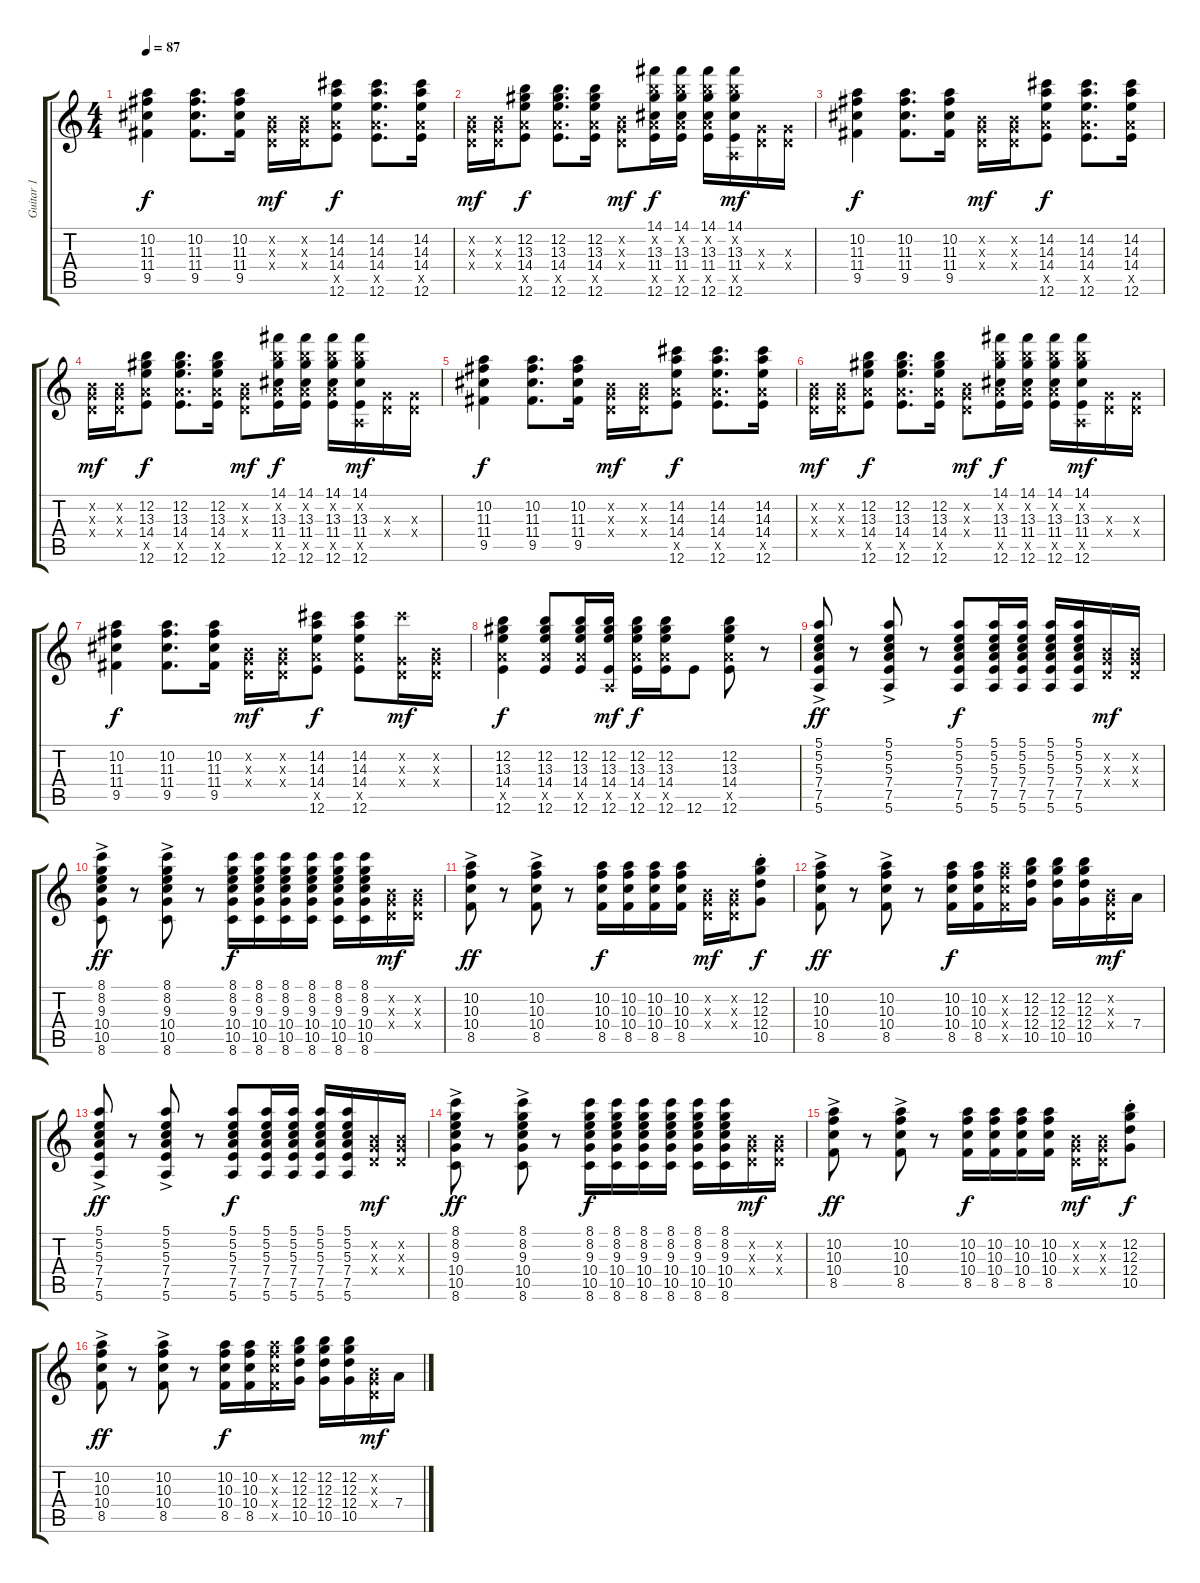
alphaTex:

\track ("Guitar 1" "Guitar 1") {instrument electricguitarclean}
\staff {score tabs}
\tuning (E4 B3 G3 D3 A2 E2) {hide}
\ts (4 4)
\tempo 87
\clef g2
\ks c
(10.2 11.3 11.4 9.5).4{dy f} (10.2 11.3 11.4 9.5).8{d} (10.2 11.3 11.4 9.5).16 (0.2{x} 0.3{x} 0.4{x}).16{dy mf} (0.2{x} 0.3{x} 0.4{x}).16 (14.2 14.3 14.4 12.5{x} 12.6).8{dy f} (14.2 14.3 14.4 12.5{x} 12.6).8{d} (14.2 14.3 14.4 12.5{x} 12.6).16 |
(0.2{x} 0.3{x} 0.4{x}).16{dy mf} (0.2{x} 0.3{x} 0.4{x}).16 (12.2 13.3 14.4 12.5{x} 12.6).8{dy f} (12.2 13.3 14.4 12.5{x} 12.6).8{d} (12.2 13.3 14.4 12.5{x} 12.6).16 (0.2{x} 0.3{x} 0.4{x}).8{dy mf} (14.1 12.2{x} 13.3 11.4 12.5{x} 12.6).16{dy f} (14.1 12.2{x} 13.3 11.4 12.5{x} 12.6).16 (14.1 12.2{x} 13.3 11.4 12.5{x} 12.6).16 (14.1 12.2{x} 13.3 11.4 0.5{x} 12.6).16{dy mf} (0.3{x} 0.4{x}).16 (0.3{x} 0.4{x}).16 |
(10.2 11.3 11.4 9.5).4{dy f} (10.2 11.3 11.4 9.5).8{d} (10.2 11.3 11.4 9.5).16 (0.2{x} 0.3{x} 0.4{x}).16{dy mf} (0.2{x} 0.3{x} 0.4{x}).16 (14.2 14.3 14.4 12.5{x} 12.6).8{dy f} (14.2 14.3 14.4 12.5{x} 12.6).8{d} (14.2 14.3 14.4 12.5{x} 12.6).16 |
(0.2{x} 0.3{x} 0.4{x}).16{dy mf} (0.2{x} 0.3{x} 0.4{x}).16 (12.2 13.3 14.4 12.5{x} 12.6).8{dy f} (12.2 13.3 14.4 12.5{x} 12.6).8{d} (12.2 13.3 14.4 12.5{x} 12.6).16 (0.2{x} 0.3{x} 0.4{x}).8{dy mf} (14.1 12.2{x} 13.3 11.4 12.5{x} 12.6).16{dy f} (14.1 12.2{x} 13.3 11.4 12.5{x} 12.6).16 (14.1 12.2{x} 13.3 11.4 12.5{x} 12.6).16 (14.1 12.2{x} 13.3 11.4 0.5{x} 12.6).16{dy mf} (0.3{x} 0.4{x}).16 (0.3{x} 0.4{x}).16 |
(10.2 11.3 11.4 9.5).4{dy f} (10.2 11.3 11.4 9.5).8{d} (10.2 11.3 11.4 9.5).16 (0.2{x} 0.3{x} 0.4{x}).16{dy mf} (0.2{x} 0.3{x} 0.4{x}).16 (14.2 14.3 14.4 12.5{x} 12.6).8{dy f} (14.2 14.3 14.4 12.5{x} 12.6).8{d} (14.2 14.3 14.4 12.5{x} 12.6).16 |
(0.2{x} 0.3{x} 0.4{x}).16{dy mf} (0.2{x} 0.3{x} 0.4{x}).16 (12.2 13.3 14.4 12.5{x} 12.6).8{dy f} (12.2 13.3 14.4 12.5{x} 12.6).8{d} (12.2 13.3 14.4 12.5{x} 12.6).16 (0.2{x} 0.3{x} 0.4{x}).8{dy mf} (14.1 12.2{x} 13.3 11.4 12.5{x} 12.6).16{dy f} (14.1 12.2{x} 13.3 11.4 12.5{x} 12.6).16 (14.1 12.2{x} 13.3 11.4 12.5{x} 12.6).16 (14.1 12.2{x} 13.3 11.4 0.5{x} 12.6).16{dy mf} (0.3{x} 0.4{x}).16 (0.3{x} 0.4{x}).16 |
(10.2 11.3 11.4 9.5).4{dy f} (10.2 11.3 11.4 9.5).8{d} (10.2 11.3 11.4 9.5).16 (0.2{x} 0.3{x} 0.4{x}).16{dy mf} (0.2{x} 0.3{x} 0.4{x}).16 (14.2 14.3 14.4 12.5{x} 12.6).8{dy f} (14.2 14.3 14.4 12.5{x} 12.6).8 (14.2{x} 0.3{x} 0.4{x}).16{dy mf} (0.2{x} 0.3{x} 0.4{x}).16 |
(12.2 13.3 14.4 12.5{x} 12.6).4{dy f} (12.2 13.3 14.4 12.5{x} 12.6).8 (12.2 13.3 14.4 12.5{x} 12.6).16 (12.2 13.3 14.4 0.5{x} 12.6).16{dy mf} (12.2 13.3 14.4 12.5{x} 12.6).16{dy f} (12.2 13.3 14.4 12.5{x} 12.6).16 12.6.8 (12.2 13.3 14.4 12.5{x} 12.6).8 r.8 |
(5.1 5.2 5.3 7.4 7.5 5.6{ac}).8{dy ff} r.8 (5.1 5.2 5.3 7.4 7.5 5.6{ac}).8 r.8 (5.1 5.2 5.3 7.4 7.5 5.6).8{dy f} (5.1 5.2 5.3 7.4 7.5 5.6).16 (5.1 5.2 5.3 7.4 7.5 5.6).16 (5.1 5.2 5.3 7.4 7.5 5.6).16 (5.1 5.2 5.3 7.4 7.5 5.6).16 (0.2{x} 0.3{x} 0.4{x}).16{dy mf} (0.2{x} 0.3{x} 0.4{x}).16 |
(8.1 8.2 9.3{ac} 10.4 10.5 8.6).8{dy ff} r.8 (8.1 8.2 9.3 10.4 10.5 8.6{ac}).8 r.8 (8.1 8.2 9.3 10.4 10.5 8.6).16{dy f} (8.1 8.2 9.3 10.4 10.5 8.6).16 (8.1 8.2 9.3 10.4 10.5 8.6).16 (8.1 8.2 9.3 10.4 10.5 8.6).16 (8.1 8.2 9.3 10.4 10.5 8.6).16 (8.1 8.2 9.3 10.4 10.5 8.6).16 (0.2{x} 0.3{x} 0.4{x}).16{dy mf} (0.2{x} 0.3{x} 0.4{x}).16 |
(10.2{ac} 10.3 10.4 8.5).8{dy ff} r.8 (10.2{ac} 10.3 10.4 8.5).8 r.8 (10.2 10.3 10.4 8.5).16{dy f} (10.2 10.3 10.4 8.5).16 (10.2 10.3 10.4 8.5).16 (10.2 10.3 10.4 8.5).16 (0.2{x} 0.3{x} 0.4{x}).16{dy mf} (0.2{x} 0.3{x} 0.4{x}).16 (12.2{st} 12.3 12.4 10.5).8{dy f} |
(10.2{ac} 10.3 10.4 8.5).8{dy ff} r.8 (10.2{ac} 10.3 10.4 8.5).8 r.8 (10.2 10.3 10.4 8.5).16{dy f} (10.2 10.3 10.4 8.5).16 (10.2{x} 10.3{x} 10.4{x} 8.5{x}).16 (12.2 12.3 12.4 10.5).16 (12.2 12.3 12.4 10.5).16 (12.2 12.3 12.4 10.5).16 (0.2{x} 0.3{x} 0.4{x}).16{dy mf} 7.4.16 |
(5.1 5.2 5.3 7.4 7.5 5.6{ac}).8{dy ff} r.8 (5.1 5.2 5.3 7.4 7.5 5.6{ac}).8 r.8 (5.1 5.2 5.3 7.4 7.5 5.6).8{dy f} (5.1 5.2 5.3 7.4 7.5 5.6).16 (5.1 5.2 5.3 7.4 7.5 5.6).16 (5.1 5.2 5.3 7.4 7.5 5.6).16 (5.1 5.2 5.3 7.4 7.5 5.6).16 (0.2{x} 0.3{x} 0.4{x}).16{dy mf} (0.2{x} 0.3{x} 0.4{x}).16 |
(8.1 8.2 9.3{ac} 10.4 10.5 8.6).8{dy ff} r.8 (8.1 8.2 9.3 10.4 10.5 8.6{ac}).8 r.8 (8.1 8.2 9.3 10.4 10.5 8.6).16{dy f} (8.1 8.2 9.3 10.4 10.5 8.6).16 (8.1 8.2 9.3 10.4 10.5 8.6).16 (8.1 8.2 9.3 10.4 10.5 8.6).16 (8.1 8.2 9.3 10.4 10.5 8.6).16 (8.1 8.2 9.3 10.4 10.5 8.6).16 (0.2{x} 0.3{x} 0.4{x}).16{dy mf} (0.2{x} 0.3{x} 0.4{x}).16 |
(10.2{ac} 10.3 10.4 8.5).8{dy ff} r.8 (10.2{ac} 10.3 10.4 8.5).8 r.8 (10.2 10.3 10.4 8.5).16{dy f} (10.2 10.3 10.4 8.5).16 (10.2 10.3 10.4 8.5).16 (10.2 10.3 10.4 8.5).16 (0.2{x} 0.3{x} 0.4{x}).16{dy mf} (0.2{x} 0.3{x} 0.4{x}).16 (12.2{st} 12.3 12.4 10.5).8{dy f} |
(10.2{ac} 10.3 10.4 8.5).8{dy ff} r.8 (10.2{ac} 10.3 10.4 8.5).8 r.8 (10.2 10.3 10.4 8.5).16{dy f} (10.2 10.3 10.4 8.5).16 (10.2{x} 10.3{x} 10.4{x} 8.5{x}).16 (12.2 12.3 12.4 10.5).16 (12.2 12.3 12.4 10.5).16 (12.2 12.3 12.4 10.5).16 (0.2{x} 0.3{x} 0.4{x}).16{dy mf} 7.4.16
